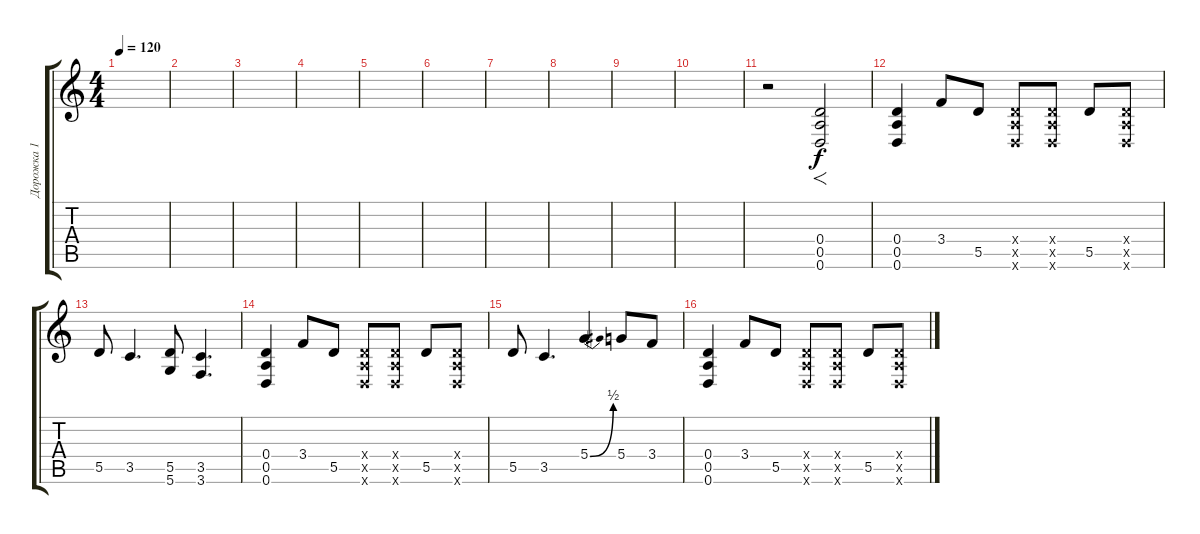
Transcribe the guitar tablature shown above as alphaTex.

\track ("Дорожка 1" "Дорожка 1") {instrument overdrivenguitar}
\staff {score tabs}
\tuning (E4 B3 G3 D3 A2 D2) {hide}
\ts (4 4)
\tempo 120
\clef g2
\ks c
|
|
|
|
|
|
|
|
|
|
r.2 (0.4 0.5 0.6).2{f} |
(0.4 0.5 0.6).4 3.4.8 5.5.8 (0.4{x} 0.5{x} 0.6{x}).8 (0.4{x} 0.5{x} 0.6{x}).8 5.5.8 (0.4{x} 0.5{x} 0.6{x}).8 |
5.5.8 3.5.4{d} (5.5 5.6).8 (3.5 3.6).4{d} |
(0.4 0.5 0.6).4 3.4.8 5.5.8 (0.4{x} 0.5{x} 0.6{x}).8 (0.4{x} 0.5{x} 0.6{x}).8 5.5.8 (0.4{x} 0.5{x} 0.6{x}).8 |
5.5.8 3.5.4{d} 5.4{be (bend 0 0 60 2)}.4 5.4.8 3.4.8 |
(0.4 0.5 0.6).4 3.4.8 5.5.8 (0.4{x} 0.5{x} 0.6{x}).8 (0.4{x} 0.5{x} 0.6{x}).8 5.5.8 (0.4{x} 0.5{x} 0.6{x}).8
